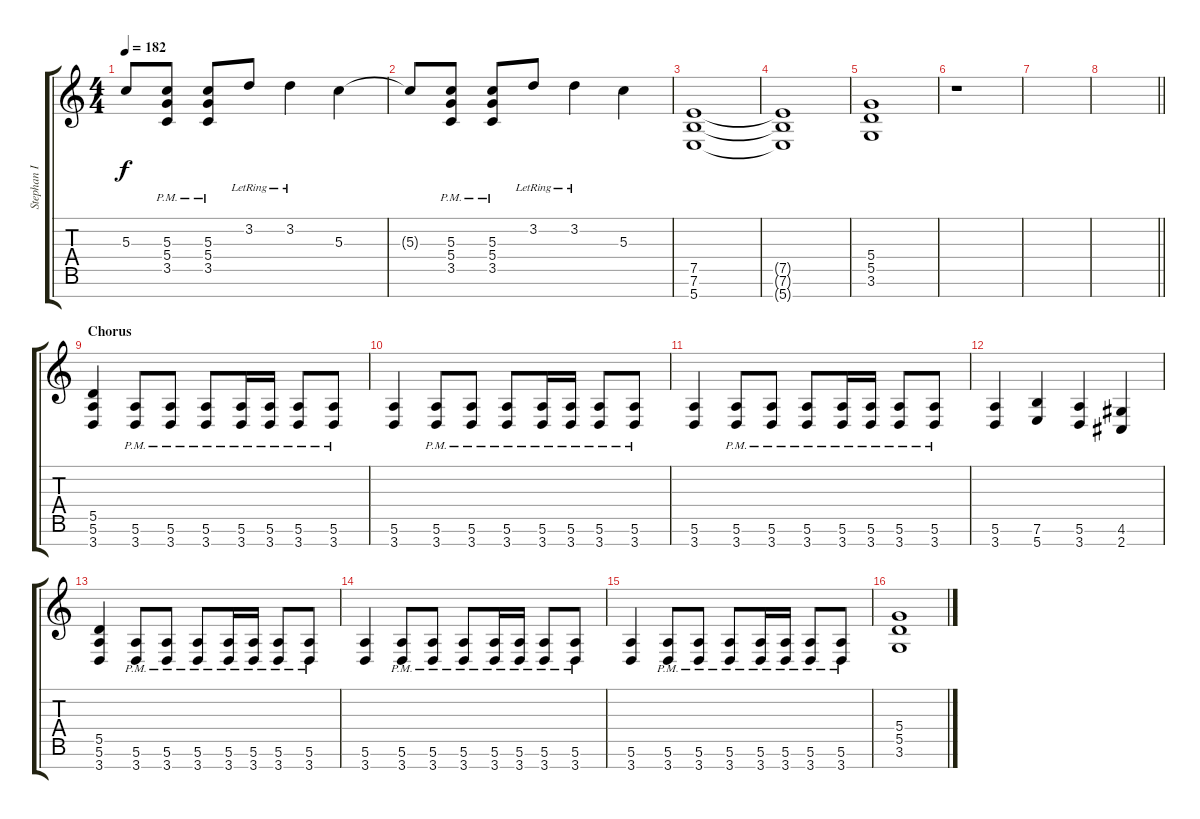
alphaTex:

\track ("Stephan I" "Stephan I") {instrument distortionguitar}
\staff {score tabs}
\tuning (E4 B3 G3 D3 A2 E2 B1) {hide}
\ts (4 4)
\tempo 182
\clef g2
\ks c
5.3{t}.8{dy f} (5.3{pm} 5.4{pm} 3.5{pm}).8 (5.3{pm} 5.4{pm} 3.5{pm}).8 3.2{lr}.8 3.2{lr}.4 5.3.4 |
5.3{t}.8 (5.3{pm} 5.4{pm} 3.5{pm}).8 (5.3{pm} 5.4{pm} 3.5{pm}).8 3.2{lr}.8 3.2{lr}.4 5.3.4 |
(7.5 7.6 5.7).1 |
(7.5{t} 7.6{t} 5.7{t}).1 |
(5.4 5.5 3.6).1 |
r.1 |
|
\barLineRight lightlight
|
\section ("" "Chorus")
(5.5 5.6 3.7).4 (5.6{pm} 3.7{pm}).8 (5.6{pm} 3.7{pm}).8 (5.6{pm} 3.7{pm}).8 (5.6{pm} 3.7{pm}).16 (5.6{pm} 3.7{pm}).16 (5.6{pm} 3.7{pm}).8 (5.6{pm} 3.7{pm}).8 |
(5.6 3.7).4 (5.6{pm} 3.7{pm}).8 (5.6{pm} 3.7{pm}).8 (5.6{pm} 3.7{pm}).8 (5.6{pm} 3.7{pm}).16 (5.6{pm} 3.7{pm}).16 (5.6{pm} 3.7{pm}).8 (5.6{pm} 3.7{pm}).8 |
(5.6 3.7).4 (5.6{pm} 3.7{pm}).8 (5.6{pm} 3.7{pm}).8 (5.6{pm} 3.7{pm}).8 (5.6{pm} 3.7{pm}).16 (5.6{pm} 3.7{pm}).16 (5.6{pm} 3.7{pm}).8 (5.6{pm} 3.7{pm}).8 |
(5.6 3.7).4 (7.6 5.7).4 (5.6 3.7).4 (4.6 2.7).4 |
(5.5 5.6 3.7).4 (5.6{pm} 3.7{pm}).8 (5.6{pm} 3.7{pm}).8 (5.6{pm} 3.7{pm}).8 (5.6{pm} 3.7{pm}).16 (5.6{pm} 3.7{pm}).16 (5.6{pm} 3.7{pm}).8 (5.6{pm} 3.7{pm}).8 |
(5.6 3.7).4 (5.6{pm} 3.7{pm}).8 (5.6{pm} 3.7{pm}).8 (5.6{pm} 3.7{pm}).8 (5.6{pm} 3.7{pm}).16 (5.6{pm} 3.7{pm}).16 (5.6{pm} 3.7{pm}).8 (5.6{pm} 3.7{pm}).8 |
(5.6 3.7).4 (5.6{pm} 3.7{pm}).8 (5.6{pm} 3.7{pm}).8 (5.6{pm} 3.7{pm}).8 (5.6{pm} 3.7{pm}).16 (5.6{pm} 3.7{pm}).16 (5.6{pm} 3.7{pm}).8 (5.6{pm} 3.7{pm}).8 |
(5.4 5.5 3.6).1
